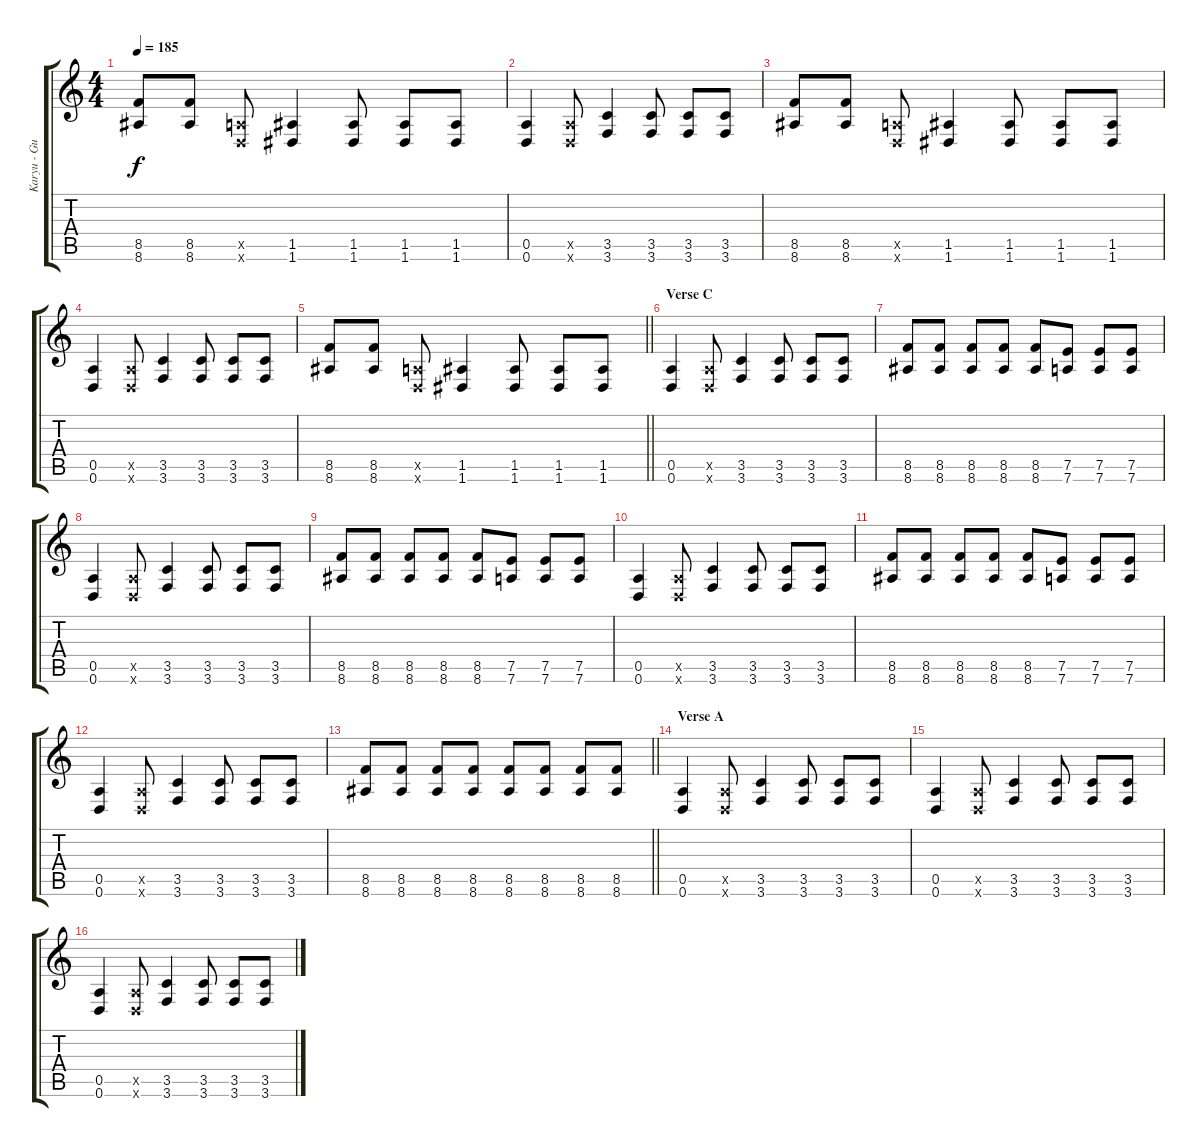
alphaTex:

\track ("Karyu - Guitar 2" "Karyu - Gu") {instrument distortionguitar}
\staff {score tabs}
\tuning (E4 B3 G3 D3 A2 D2) {hide}
\ts (4 4)
\tempo 185
\clef g2
\ks c
(8.5 8.6).8{dy f} (8.5 8.6).8 (0.5{x} 0.6{x}).8 (1.5 1.6).4 (1.5 1.6).8 (1.5 1.6).8 (1.5 1.6).8 |
(0.5 0.6).4 (0.5{x} 0.6{x}).8 (3.5 3.6).4 (3.5 3.6).8 (3.5 3.6).8 (3.5 3.6).8 |
(8.5 8.6).8 (8.5 8.6).8 (0.5{x} 0.6{x}).8 (1.5 1.6).4 (1.5 1.6).8 (1.5 1.6).8 (1.5 1.6).8 |
(0.5 0.6).4 (0.5{x} 0.6{x}).8 (3.5 3.6).4 (3.5 3.6).8 (3.5 3.6).8 (3.5 3.6).8 |
\barLineRight lightlight
(8.5 8.6).8 (8.5 8.6).8 (0.5{x} 0.6{x}).8 (1.5 1.6).4 (1.5 1.6).8 (1.5 1.6).8 (1.5 1.6).8 |
\section ("" "Verse C")
(0.5 0.6).4 (0.5{x} 0.6{x}).8 (3.5 3.6).4 (3.5 3.6).8 (3.5 3.6).8 (3.5 3.6).8 |
(8.5 8.6).8 (8.5 8.6).8 (8.5 8.6).8 (8.5 8.6).8 (8.5 8.6).8 (7.5 7.6).8 (7.5 7.6).8 (7.5 7.6).8 |
(0.5 0.6).4 (0.5{x} 0.6{x}).8 (3.5 3.6).4 (3.5 3.6).8 (3.5 3.6).8 (3.5 3.6).8 |
(8.5 8.6).8 (8.5 8.6).8 (8.5 8.6).8 (8.5 8.6).8 (8.5 8.6).8 (7.5 7.6).8 (7.5 7.6).8 (7.5 7.6).8 |
(0.5 0.6).4 (0.5{x} 0.6{x}).8 (3.5 3.6).4 (3.5 3.6).8 (3.5 3.6).8 (3.5 3.6).8 |
(8.5 8.6).8 (8.5 8.6).8 (8.5 8.6).8 (8.5 8.6).8 (8.5 8.6).8 (7.5 7.6).8 (7.5 7.6).8 (7.5 7.6).8 |
(0.5 0.6).4 (0.5{x} 0.6{x}).8 (3.5 3.6).4 (3.5 3.6).8 (3.5 3.6).8 (3.5 3.6).8 |
\barLineRight lightlight
(8.5 8.6).8 (8.5 8.6).8 (8.5 8.6).8 (8.5 8.6).8 (8.5 8.6).8 (8.5 8.6).8 (8.5 8.6).8 (8.5 8.6).8 |
\section ("" "Verse A")
(0.5 0.6).4 (0.5{x} 0.6{x}).8 (3.5 3.6).4 (3.5 3.6).8 (3.5 3.6).8 (3.5 3.6).8 |
(0.5 0.6).4 (0.5{x} 0.6{x}).8 (3.5 3.6).4 (3.5 3.6).8 (3.5 3.6).8 (3.5 3.6).8 |
(0.5 0.6).4 (0.5{x} 0.6{x}).8 (3.5 3.6).4 (3.5 3.6).8 (3.5 3.6).8 (3.5 3.6).8
